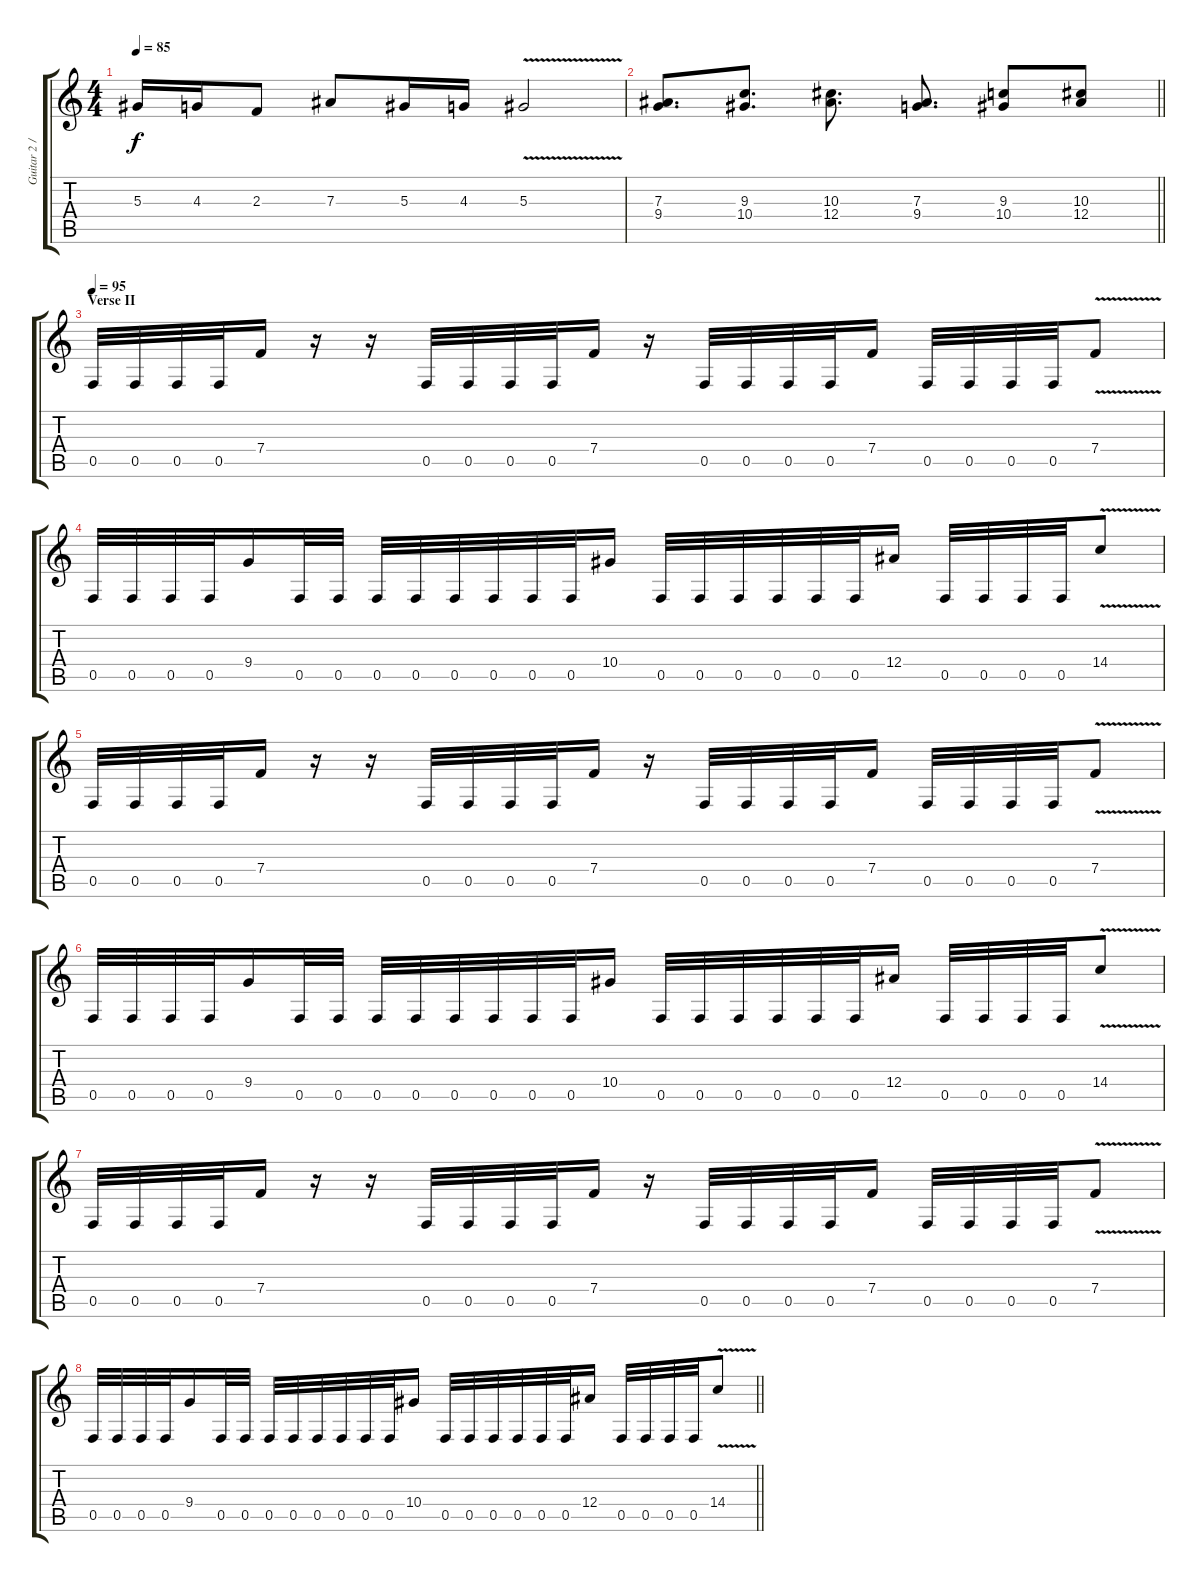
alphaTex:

\track ("Guitar 2 / Solo" "Guitar 2 /") {instrument acousticguitarsteel}
\staff {score tabs}
\tuning (C4 G3 Eb3 Bb2 F2 C2) {hide}
\ts (4 4)
\tempo 85
\clef g2
\ks c
5.3.16{dy f} 4.3.16 2.3.8 7.3.8 5.3.16 4.3.16 5.3{v}.2 |
\barLineRight lightlight
(7.3 9.4).8{d} (9.3 10.4).8{d} (10.3 12.4).8{d} (7.3 9.4).8{d} (9.3 10.4).8 (10.3 12.4).8 |
\section ("" "Verse II")
\tempo 95
0.5.32 0.5.32 0.5.32 0.5.32 7.4.16 r.16 r.16 0.5.32 0.5.32 0.5.32 0.5.32 7.4.16 r.16 0.5.32 0.5.32 0.5.32 0.5.32 7.4.16 0.5.32 0.5.32 0.5.32 0.5.32 7.4{v}.8 |
0.5.32 0.5.32 0.5.32 0.5.32 9.4.16 0.5.32 0.5.32 0.5.32 0.5.32 0.5.32 0.5.32 0.5.32 0.5.32 10.4.16 0.5.32 0.5.32 0.5.32 0.5.32 0.5.32 0.5.32 12.4.16 0.5.32 0.5.32 0.5.32 0.5.32 14.4{v}.8 |
0.5.32 0.5.32 0.5.32 0.5.32 7.4.16 r.16 r.16 0.5.32 0.5.32 0.5.32 0.5.32 7.4.16 r.16 0.5.32 0.5.32 0.5.32 0.5.32 7.4.16 0.5.32 0.5.32 0.5.32 0.5.32 7.4{v}.8 |
0.5.32 0.5.32 0.5.32 0.5.32 9.4.16 0.5.32 0.5.32 0.5.32 0.5.32 0.5.32 0.5.32 0.5.32 0.5.32 10.4.16 0.5.32 0.5.32 0.5.32 0.5.32 0.5.32 0.5.32 12.4.16 0.5.32 0.5.32 0.5.32 0.5.32 14.4{v}.8 |
0.5.32 0.5.32 0.5.32 0.5.32 7.4.16 r.16 r.16 0.5.32 0.5.32 0.5.32 0.5.32 7.4.16 r.16 0.5.32 0.5.32 0.5.32 0.5.32 7.4.16 0.5.32 0.5.32 0.5.32 0.5.32 7.4{v}.8 |
\barLineRight lightlight
0.5.32 0.5.32 0.5.32 0.5.32 9.4.16 0.5.32 0.5.32 0.5.32 0.5.32 0.5.32 0.5.32 0.5.32 0.5.32 10.4.16 0.5.32 0.5.32 0.5.32 0.5.32 0.5.32 0.5.32 12.4.16 0.5.32 0.5.32 0.5.32 0.5.32 14.4{v}.8
